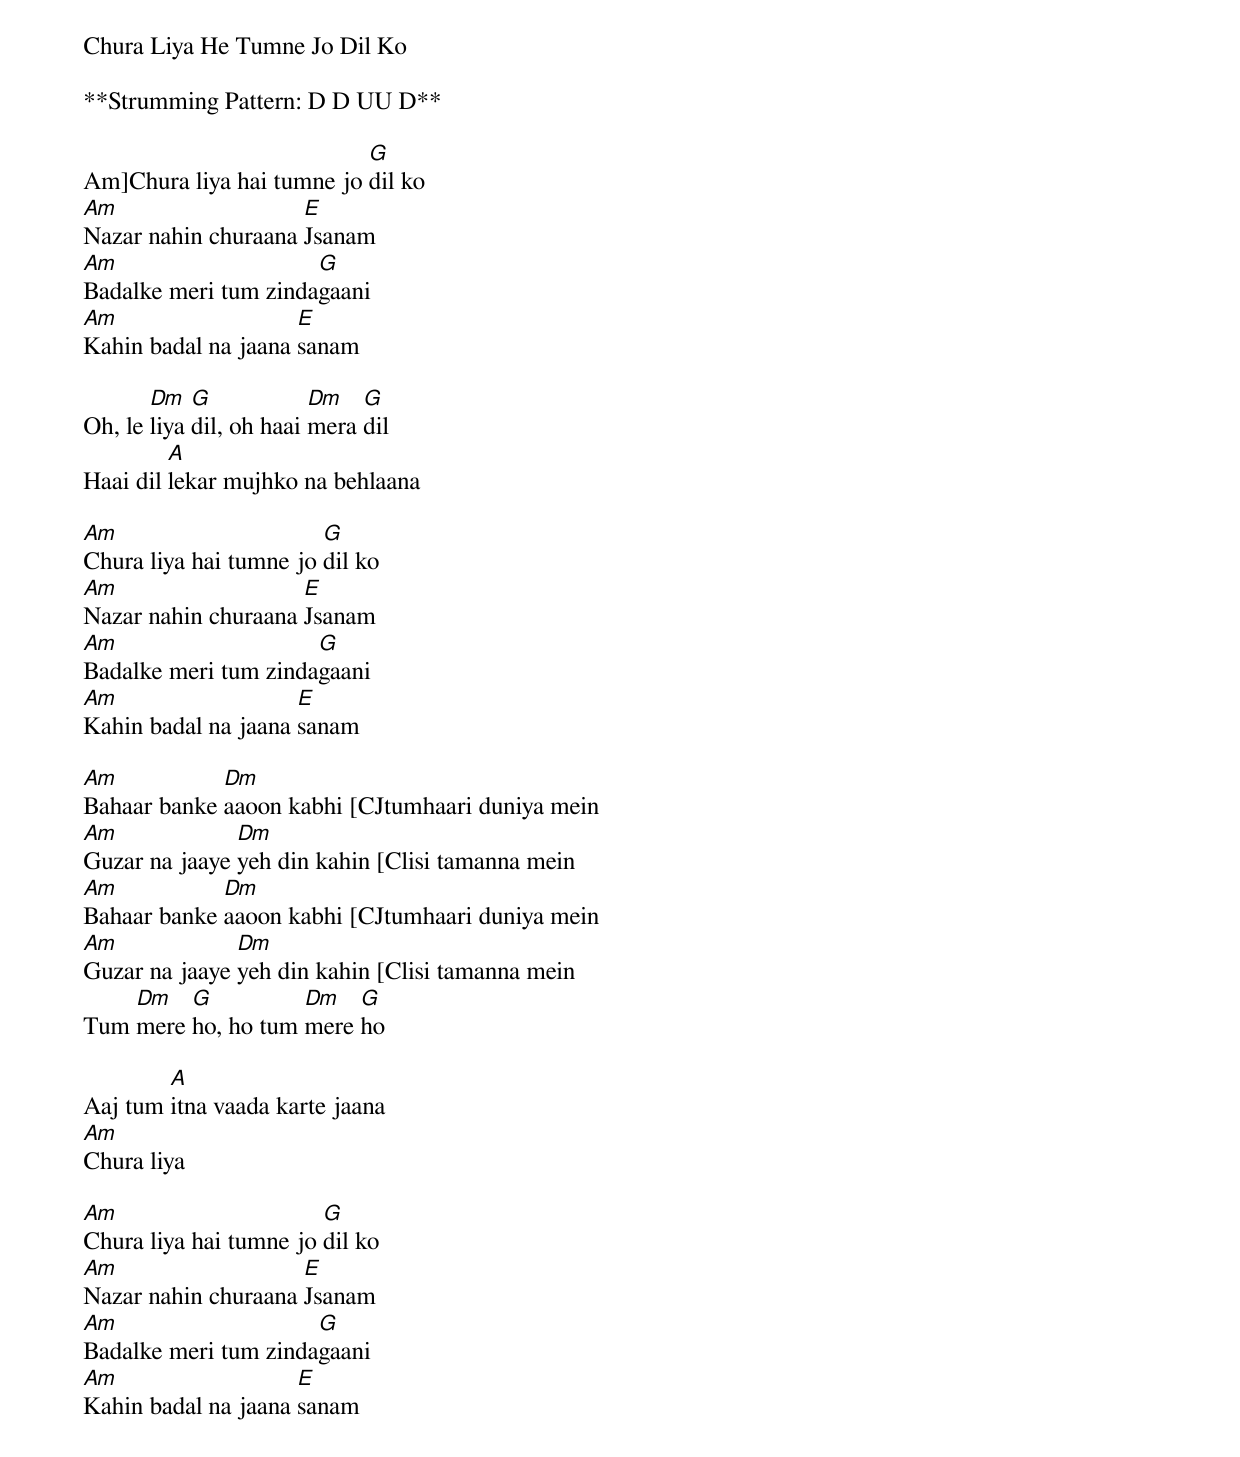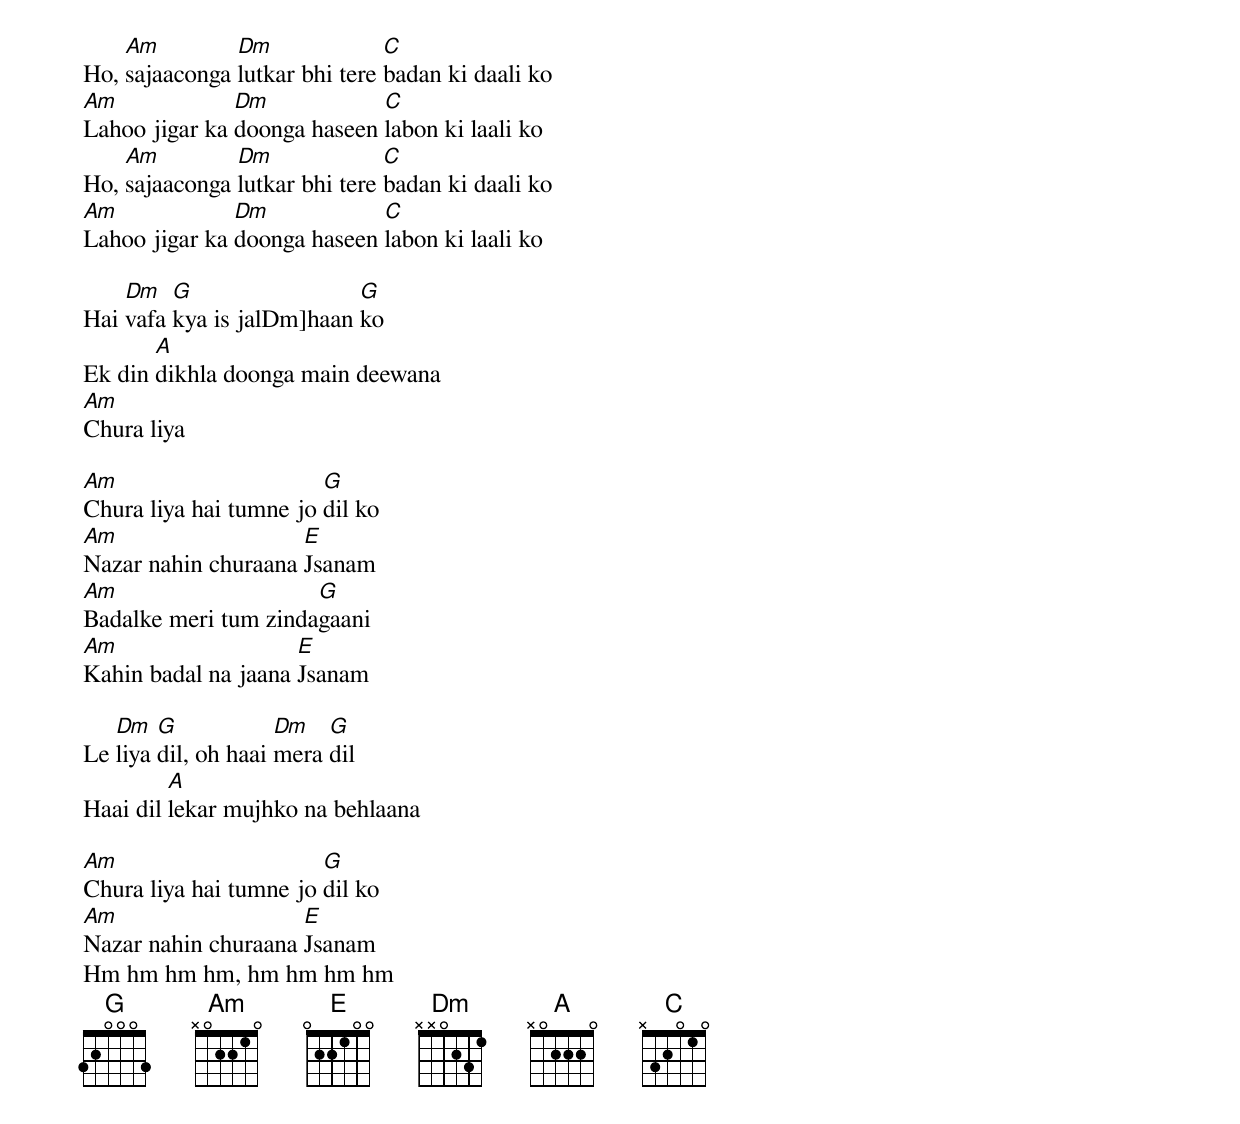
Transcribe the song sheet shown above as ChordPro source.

Chura Liya He Tumne Jo Dil Ko
{: .no_toc }

**Strumming Pattern: D D UU D**

Am]Chura liya hai tumne jo [G]dil ko
[Am]Nazar nahin churaana [E]Jsanam
[Am]Badalke meri tum zinda[G]gaani
[Am]Kahin badal na jaana [E]sanam

Oh, le [Dm]liya [G]dil, oh haai [Dm]mera [G]dil
Haai dil [A]lekar mujhko na behlaana

[Am]Chura liya hai tumne jo [G]dil ko
[Am]Nazar nahin churaana [E]Jsanam
[Am]Badalke meri tum zinda[G]gaani
[Am]Kahin badal na jaana [E]sanam

[Am]Bahaar banke [Dm]aaoon kabhi [CJtumhaari duniya mein
[Am]Guzar na jaaye [Dm]yeh din kahin [Clisi tamanna mein
[Am]Bahaar banke [Dm]aaoon kabhi [CJtumhaari duniya mein
[Am]Guzar na jaaye [Dm]yeh din kahin [Clisi tamanna mein
Tum [Dm]mere [G]ho, ho tum [Dm]mere [G]ho

Aaj tum [A]itna vaada karte jaana
[Am]Chura liya

[Am]Chura liya hai tumne jo [G]dil ko
[Am]Nazar nahin churaana [E]Jsanam
[Am]Badalke meri tum zinda[G]gaani
[Am]Kahin badal na jaana [E]sanam



Ho, [Am]sajaaconga [Dm]lutkar bhi tere [C]badan ki daali ko
[Am]Lahoo jigar ka [Dm]doonga haseen [C]labon ki laali ko
Ho, [Am]sajaaconga [Dm]lutkar bhi tere [C]badan ki daali ko
[Am]Lahoo jigar ka [Dm]doonga haseen [C]labon ki laali ko

Hai [Dm]vafa [G]kya is jalDm]haan [G]ko
Ek din [A]dikhla doonga main deewana
[Am]Chura liya

[Am]Chura liya hai tumne jo [G]dil ko
[Am]Nazar nahin churaana [E]Jsanam
[Am]Badalke meri tum zinda[G]gaani
[Am]Kahin badal na jaana [E]Jsanam

Le [Dm]liya [G]dil, oh haai [Dm]mera [G]dil
Haai dil [A]lekar mujhko na behlaana

[Am]Chura liya hai tumne jo [G]dil ko
[Am]Nazar nahin churaana [E]Jsanam
Hm hm hm hm, hm hm hm hm
